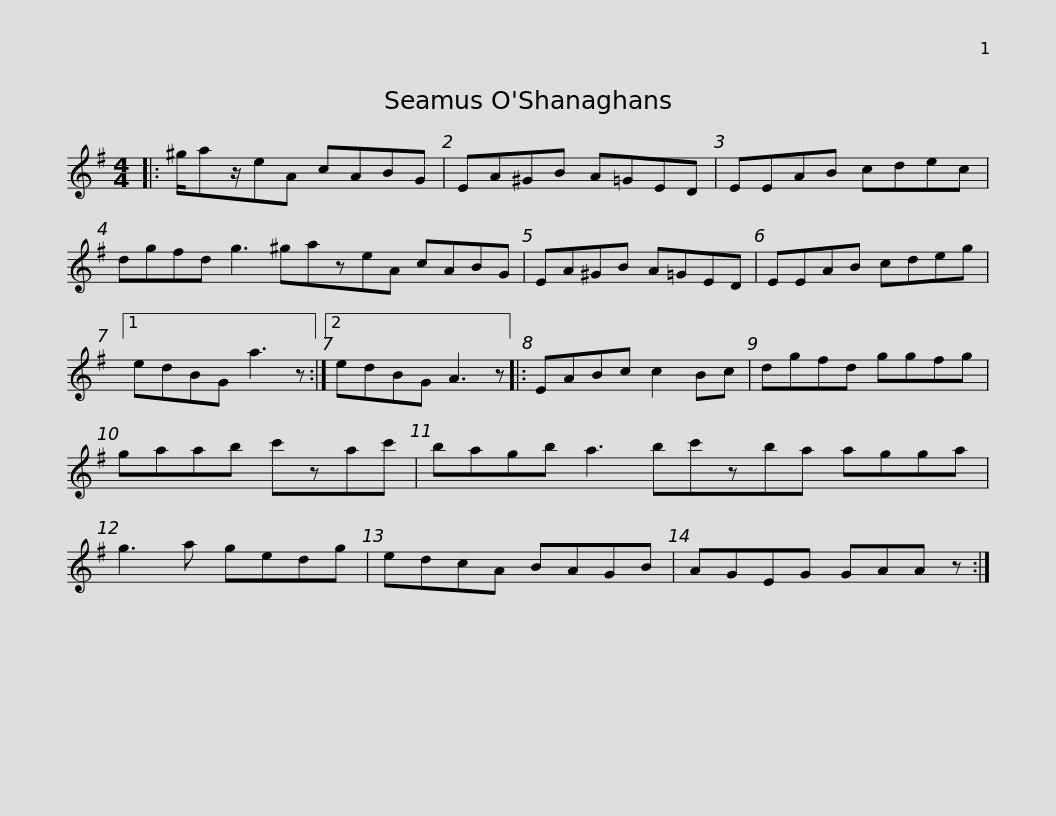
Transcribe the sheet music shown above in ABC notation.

X:1
L:1/8
M:4/4
I:linebreak $
K:G
V:1 treble
V:1
|: ^g/az/eA cABG | EA^GB A=GED | EEAB cdec | dgfd g3 ^gazeA cABG |$ EA^GB A=GED | %5
 EEAB cdeg |1 edBG a3 z :|2 edBG A3 z |: EABc c2 Bc | dgfd ggfg |$ %10
 gaab c'zac' | bagb a3 bc'zba agga | g3 a gedg | edcA BAGB |$ AGEG GAA z :| %15
